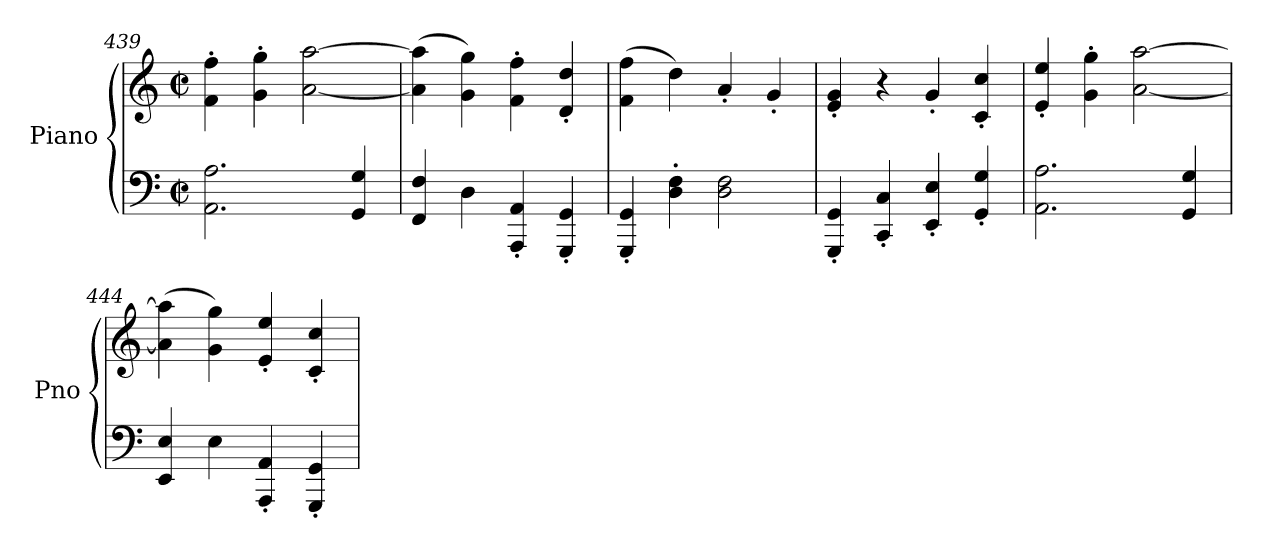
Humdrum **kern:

**kern	**kern
*part1	*part1
*staff2	*staff1
*I"Piano	*
*I'Pno	*
*clefF4	*clefG2
*k[]	*k[]
*M4/4	*M4/4
*met(c|)	*met(c|)
=439	=439
2.AA\ 2.A\	4f\' 4ff\'
.	4g\' 4gg\'
.	[2a\ [2aa\
4GG/ 4G/	.
=440	=440
4FF/ 4F/	(>4a\] 4aa\]
4D\	4g\ 4gg\)
4AAA/' 4AA/'	4f\' 4ff\'
4GGG/' 4GG/'	4d/' 4dd/'
=441	=441
4GGG/' 4GG/'	(>4f\ 4ff\
4D\' 4F\'	4dd\)
2D\ 2F\	4a'/
.	4g'/
=442	=442
4GGG/' 4GG/'	4e/' 4g/'
4CC/' 4C/'	4r
4EE/' 4E/'	4g'/
4GG/' 4G/'	4c/' 4cc/'
=443	=443
2.AA\ 2.A\	4e/' 4ee/'
.	4g\' 4gg\'
.	[2a\ [2aa\
4GG/ 4G/	.
=444	=444
4EE/ 4E/	(>4a\] 4aa\]
4E\	4g\ 4gg\)
4AAA/' 4AA/'	4e/' 4ee/'
4GGG/' 4GG/'	4c/' 4cc/'
=	=
*-	*-
